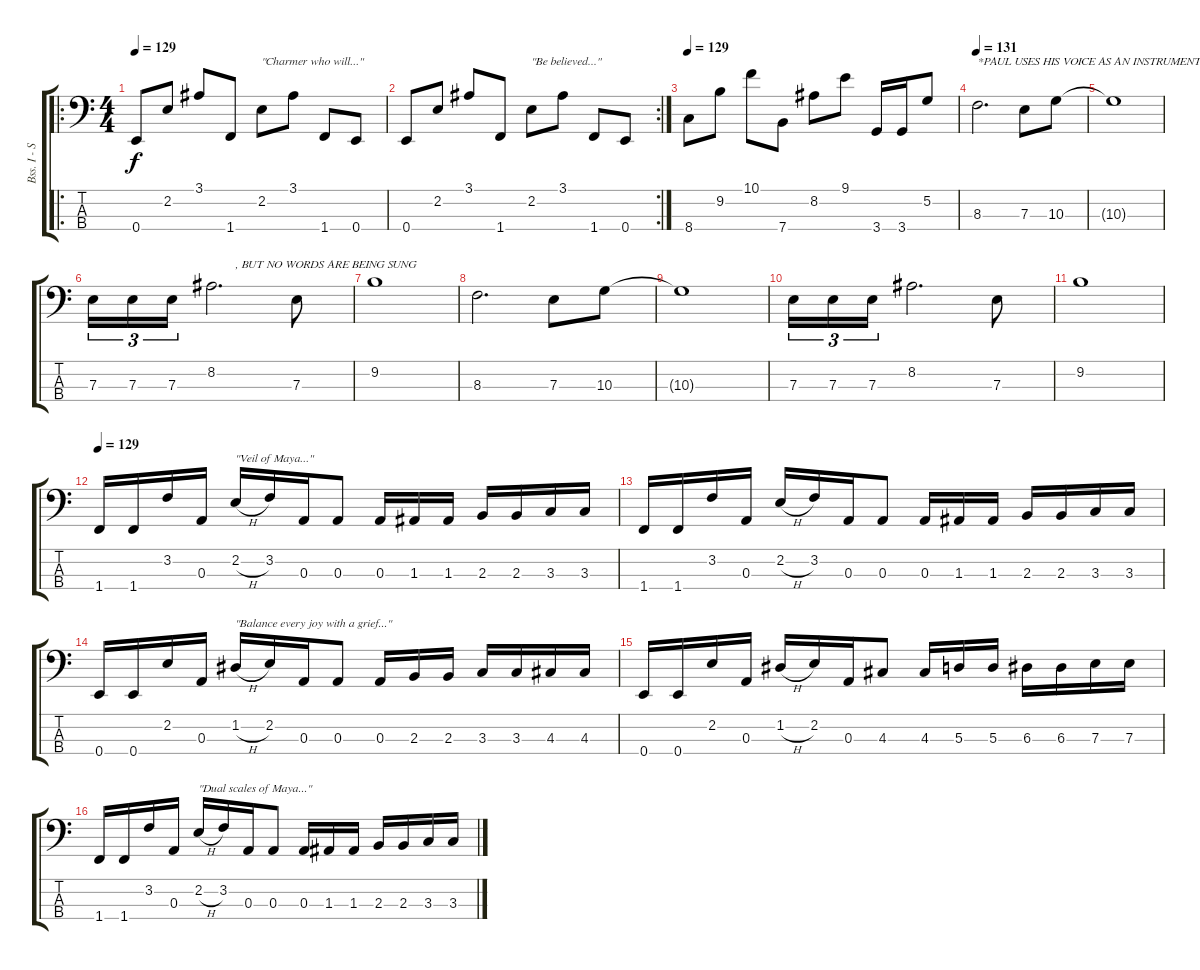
\track ("Bss. I - Shawn Malone (Fretless Bass)" "Bss. I - S") {instrument fretlessbass}
\staff {score tabs}
\tuning (G2 D2 A1 E1) {hide}
\ro
\ts (4 4)
\tempo 129
\clef f4
\ks c
0.4.8{dy f} 2.2.8 3.1.8 1.4.8 2.2.8{txt "\"Charmer who will...\""} 3.1.8 1.4.8 0.4.8 |
\rc 2
0.4.8 2.2.8 3.1.8 1.4.8 2.2.8{txt "\"Be believed...\""} 3.1.8 1.4.8 0.4.8 |
\tempo 129
8.4.8 9.2.8 10.1.8 7.4.8 8.2.8 9.1.8 3.4.16 3.4.16 5.2.8 |
\tempo 131
8.3.2{d txt "*PAUL USES HIS VOICE AS AN INSTRUMENT HERE"} 7.3.8 10.3.8 |
10.3{t}.1 |
7.3.16{tu (3 2)} 7.3.16{tu (3 2)} 7.3.16{tu (3 2)} 8.2.2{d txt "        , BUT NO WORDS ARE BEING SUNG"} 7.3.8 |
9.2.1 |
8.3.2{d} 7.3.8 10.3.8 |
10.3{t}.1 |
7.3.16{tu (3 2)} 7.3.16{tu (3 2)} 7.3.16{tu (3 2)} 8.2.2{d} 7.3.8 |
9.2.1 |
\tempo 129
1.4.16 1.4.16 3.2.16 0.3.16 2.2{h}.16{txt "\"Veil of Maya...\""} 3.2.16 0.3.16 0.3.8 0.3.16 1.3.16 1.3.16 2.3.16 2.3.16 3.3.16 3.3.16 |
1.4.16 1.4.16 3.2.16 0.3.16 2.2{h}.16 3.2.16 0.3.16 0.3.8 0.3.16 1.3.16 1.3.16 2.3.16 2.3.16 3.3.16 3.3.16 |
0.4.16 0.4.16 2.2.16 0.3.16 1.2{h}.16{txt "\"Balance every joy with a grief...\""} 2.2.16 0.3.16 0.3.8 0.3.16 2.3.16 2.3.16 3.3.16 3.3.16 4.3.16 4.3.16 |
0.4.16 0.4.16 2.2.16 0.3.16 1.2{h}.16 2.2.16 0.3.16 4.3.8 4.3.16 5.3.16 5.3.16 6.3.16 6.3.16 7.3.16 7.3.16 |
1.4.16 1.4.16 3.2.16 0.3.16 2.2{h}.16{txt "\"Dual scales of Maya...\""} 3.2.16 0.3.16 0.3.8 0.3.16 1.3.16 1.3.16 2.3.16 2.3.16 3.3.16 3.3.16
